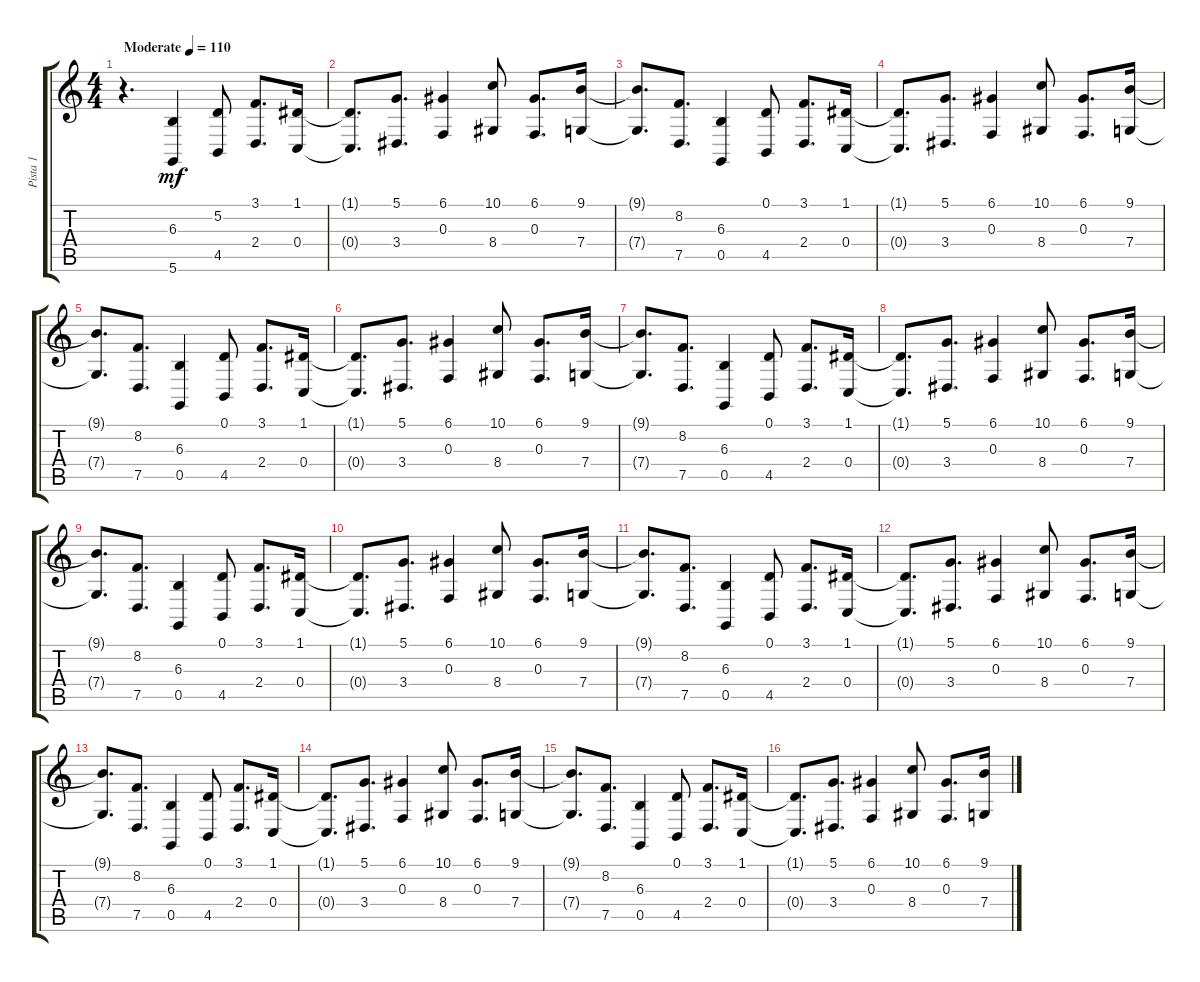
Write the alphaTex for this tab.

\track ("Pista 1" "Pista 1") {instrument acousticgrandpiano}
\staff {score tabs}
\tuning (D4 A3 F3 C3 G2 D2) {hide}
\ts (4 4)
\tempo (110 "Moderate")
\clef g2
\ks c
r.4{d dy mf instrument acousticgrandpiano} (6.3 5.6).4 (5.2 4.5).8 (3.1 2.4).8{d} (1.1 0.4).16 |
(1.1{t} 0.4{t}).8{d} (5.1 3.4).8{d} (6.1 0.3).4 (10.1 8.4).8 (6.1 0.3).8{d} (9.1 7.4).16 |
(9.1{t} 7.4{t}).8{d} (8.2 7.5).8{d} (6.3 0.5).4 (0.1 4.5).8 (3.1 2.4).8{d} (1.1 0.4).16 |
(1.1{t} 0.4{t}).8{d} (5.1 3.4).8{d} (6.1 0.3).4 (10.1 8.4).8 (6.1 0.3).8{d} (9.1 7.4).16 |
(9.1{t} 7.4{t}).8{d} (8.2 7.5).8{d} (6.3 0.5).4 (0.1 4.5).8 (3.1 2.4).8{d} (1.1 0.4).16 |
(1.1{t} 0.4{t}).8{d} (5.1 3.4).8{d} (6.1 0.3).4 (10.1 8.4).8 (6.1 0.3).8{d} (9.1 7.4).16 |
(9.1{t} 7.4{t}).8{d} (8.2 7.5).8{d} (6.3 0.5).4 (0.1 4.5).8 (3.1 2.4).8{d} (1.1 0.4).16 |
(1.1{t} 0.4{t}).8{d} (5.1 3.4).8{d} (6.1 0.3).4 (10.1 8.4).8 (6.1 0.3).8{d} (9.1 7.4).16 |
(9.1{t} 7.4{t}).8{d} (8.2 7.5).8{d} (6.3 0.5).4 (0.1 4.5).8 (3.1 2.4).8{d} (1.1 0.4).16 |
(1.1{t} 0.4{t}).8{d} (5.1 3.4).8{d} (6.1 0.3).4 (10.1 8.4).8 (6.1 0.3).8{d} (9.1 7.4).16 |
(9.1{t} 7.4{t}).8{d} (8.2 7.5).8{d} (6.3 0.5).4 (0.1 4.5).8 (3.1 2.4).8{d} (1.1 0.4).16 |
(1.1{t} 0.4{t}).8{d} (5.1 3.4).8{d} (6.1 0.3).4 (10.1 8.4).8 (6.1 0.3).8{d} (9.1 7.4).16 |
(9.1{t} 7.4{t}).8{d} (8.2 7.5).8{d} (6.3 0.5).4 (0.1 4.5).8 (3.1 2.4).8{d} (1.1 0.4).16 |
(1.1{t} 0.4{t}).8{d} (5.1 3.4).8{d} (6.1 0.3).4 (10.1 8.4).8 (6.1 0.3).8{d} (9.1 7.4).16 |
(9.1{t} 7.4{t}).8{d} (8.2 7.5).8{d} (6.3 0.5).4 (0.1 4.5).8 (3.1 2.4).8{d} (1.1 0.4).16 |
(1.1{t} 0.4{t}).8{d} (5.1 3.4).8{d} (6.1 0.3).4 (10.1 8.4).8 (6.1 0.3).8{d} (9.1 7.4).16
